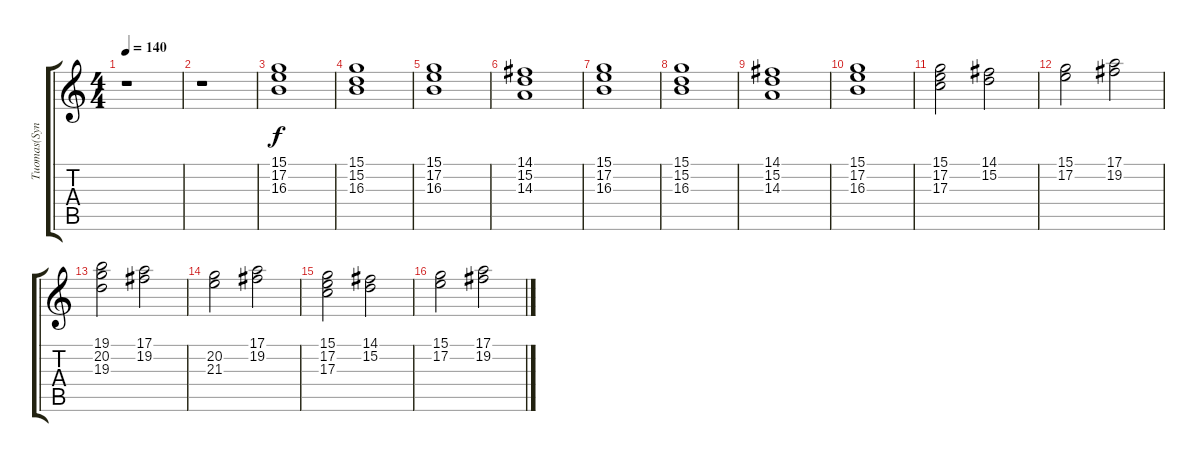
\track ("Tuomas(Synth Strings)" "Tuomas(Syn") {instrument synthstrings1}
\staff {score tabs}
\tuning (E4 B3 G3 D3 A2 E2) {hide}
\ts (4 4)
\tempo 140
\clef g2
\ks c
r.1{dy f} |
r.1 |
(15.1 17.2 16.3).1 |
(15.1 15.2 16.3).1 |
(15.1 17.2 16.3).1 |
(14.1 15.2 14.3).1 |
(15.1 17.2 16.3).1 |
(15.1 15.2 16.3).1 |
(14.1 15.2 14.3).1 |
(15.1 17.2 16.3).1 |
(15.1 17.2 17.3).2 (14.1 15.2).2 |
(15.1 17.2).2 (17.1 19.2).2 |
(19.1 20.2 19.3).2 (17.1 19.2).2 |
(20.2 21.3).2 (17.1 19.2).2 |
(15.1 17.2 17.3).2 (14.1 15.2).2 |
(15.1 17.2).2 (17.1 19.2).2
